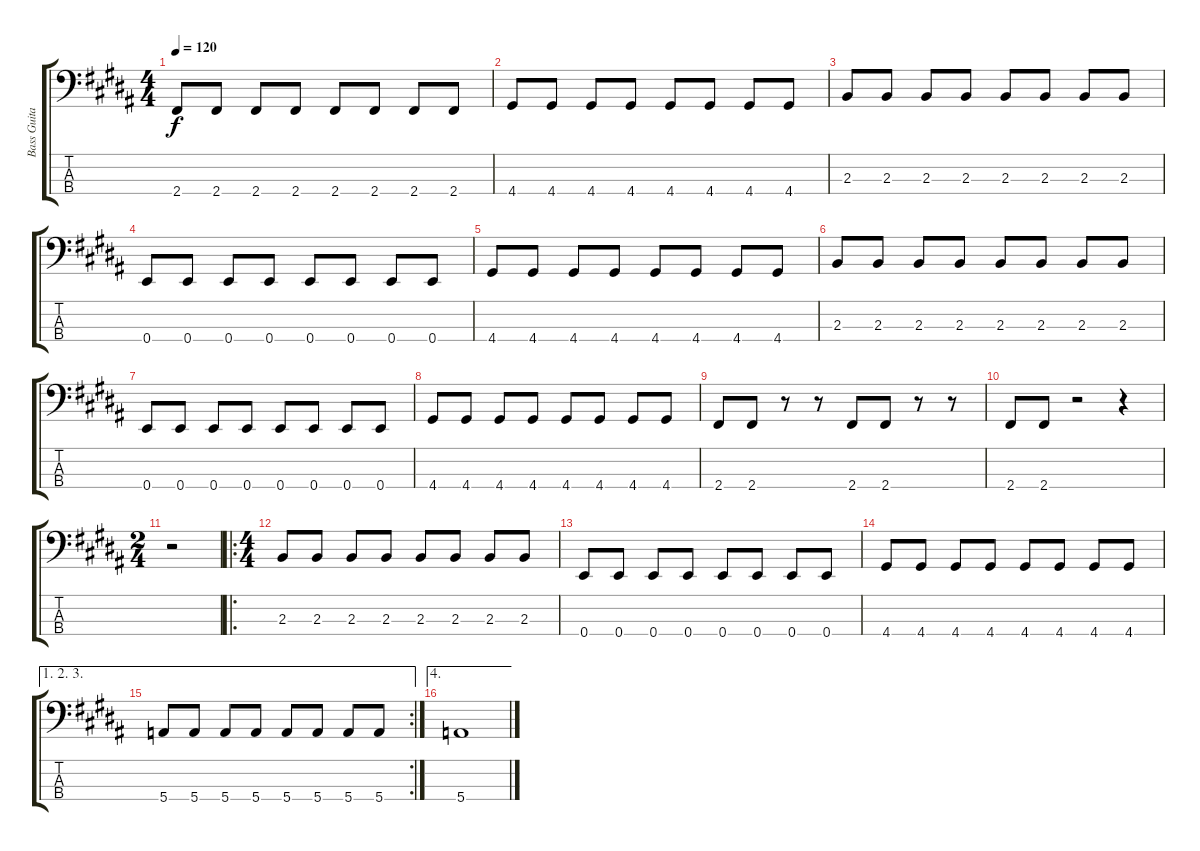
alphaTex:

\track ("Bass Guitar" "Bass Guita") {instrument electricbassfinger}
\staff {score tabs}
\tuning (G2 D2 A1 E1) {hide}
\ts (4 4)
\tempo 120
\clef f4
\ks b
2.4.8{dy f} 2.4.8 2.4.8 2.4.8 2.4.8 2.4.8 2.4.8 2.4.8 |
4.4.8 4.4.8 4.4.8 4.4.8 4.4.8 4.4.8 4.4.8 4.4.8 |
2.3.8 2.3.8 2.3.8 2.3.8 2.3.8 2.3.8 2.3.8 2.3.8 |
0.4.8 0.4.8 0.4.8 0.4.8 0.4.8 0.4.8 0.4.8 0.4.8 |
4.4.8 4.4.8 4.4.8 4.4.8 4.4.8 4.4.8 4.4.8 4.4.8 |
2.3.8 2.3.8 2.3.8 2.3.8 2.3.8 2.3.8 2.3.8 2.3.8 |
0.4.8 0.4.8 0.4.8 0.4.8 0.4.8 0.4.8 0.4.8 0.4.8 |
4.4.8 4.4.8 4.4.8 4.4.8 4.4.8 4.4.8 4.4.8 4.4.8 |
2.4.8 2.4.8 r.8 r.8 2.4.8 2.4.8 r.8 r.8 |
2.4.8 2.4.8 r.2 r.4 |
\ts (2 4)
r.2 |
\ro
\ts (4 4)
2.3.8 2.3.8 2.3.8 2.3.8 2.3.8 2.3.8 2.3.8 2.3.8 |
0.4.8 0.4.8 0.4.8 0.4.8 0.4.8 0.4.8 0.4.8 0.4.8 |
4.4.8 4.4.8 4.4.8 4.4.8 4.4.8 4.4.8 4.4.8 4.4.8 |
\ae (1 2 3)
\rc 2
5.4.8 5.4.8 5.4.8 5.4.8 5.4.8 5.4.8 5.4.8 5.4.8 |
\ae 4
5.4.1
